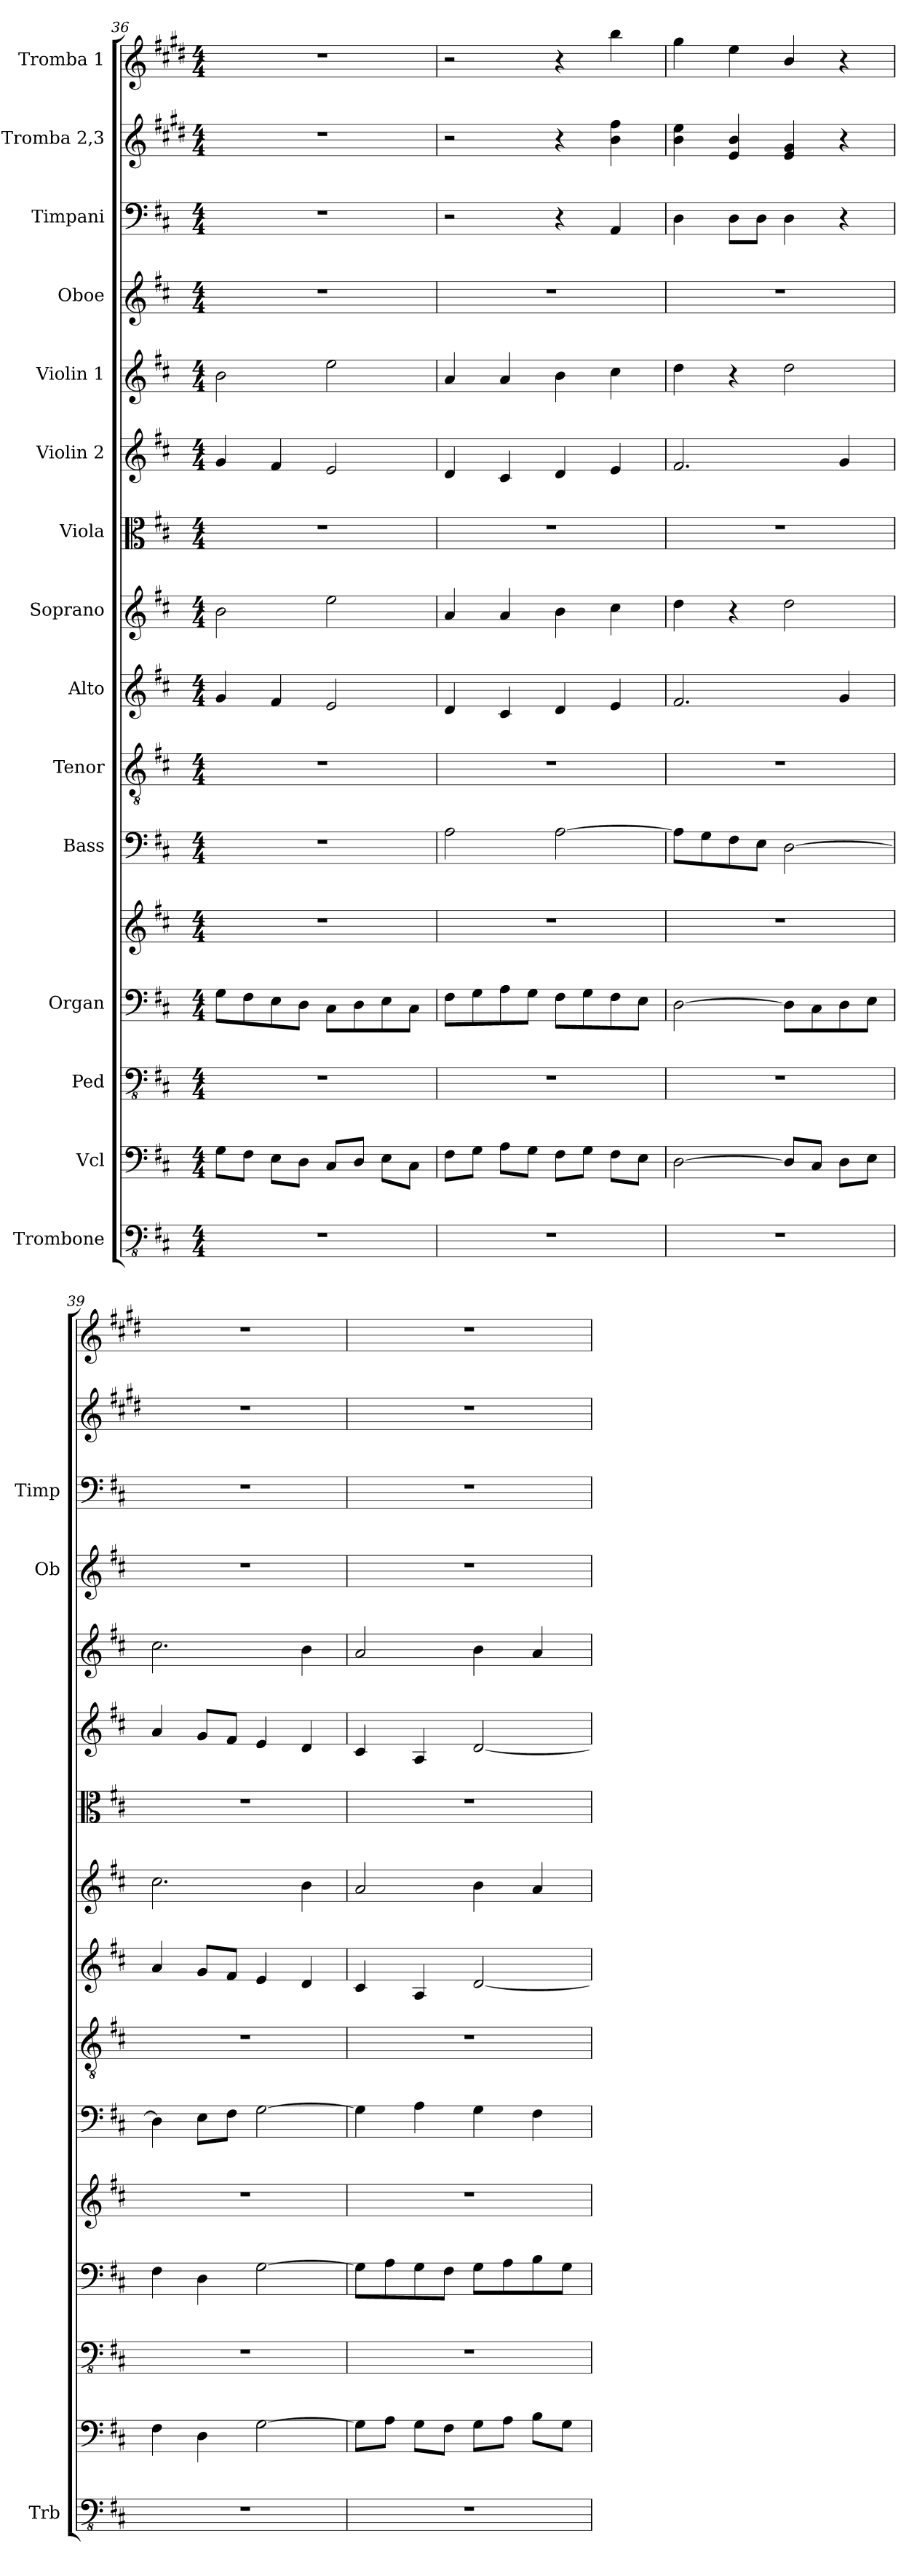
**kern	**kern	**kern	**kern	**kern	**kern	**kern	**kern	**kern	**kern	**kern	**kern	**kern	**kern	**kern	**kern
*part15	*part14	*part13	*part12	*part12	*part11	*part10	*part9	*part8	*part7	*part6	*part5	*part4	*part3	*part2	*part1
*staff16	*staff15	*staff14	*staff13	*staff12	*staff11	*staff10	*staff9	*staff8	*staff7	*staff6	*staff5	*staff4	*staff3	*staff2	*staff1
*I"Trombone	*I"Vcl	*I"Ped	*I"Organ	*	*I"Bass	*I"Tenor	*I"Alto	*I"Soprano	*I"Viola	*I"Violin 2	*I"Violin 1	*I"Oboe	*I"Timpani	*I"Tromba 2,3	*I"Tromba 1
*I'Trb	*	*	*	*	*	*	*	*	*	*	*	*I'Ob	*I'Timp	*	*
*clefFv4	*clefF4	*clefFv4	*clefF4	*clefG2	*clefF4	*clefGv2	*clefG2	*clefG2	*clefC3	*clefG2	*clefG2	*clefG2	*clefF4	*clefG2	*clefG2
*	*	*	*	*	*	*	*	*	*	*	*	*	*	*ITrd1c2	*ITrd1c2
*k[f#c#]	*k[f#c#]	*k[f#c#]	*k[f#c#]	*k[f#c#]	*k[f#c#]	*k[f#c#]	*k[f#c#]	*k[f#c#]	*k[f#c#]	*k[f#c#]	*k[f#c#]	*k[f#c#]	*k[f#c#]	*k[f#c#]	*k[f#c#]
*M4/4	*M4/4	*M4/4	*M4/4	*M4/4	*M4/4	*M4/4	*M4/4	*M4/4	*M4/4	*M4/4	*M4/4	*M4/4	*M4/4	*M4/4	*M4/4
=36	=36	=36	=36	=36	=36	=36	=36	=36	=36	=36	=36	=36	=36	=36	=36
1r	8G\L	1r	8G\L	1r	1r	1r	4g/	2b\	1r	4g/	2b\	1r	1r	1r	1r
.	8F#\J	.	8F#\	.	.	.	.	.	.	.	.	.	.	.	.
.	8E\L	.	8E\	.	.	.	4f#/	.	.	4f#/	.	.	.	.	.
.	8D\J	.	8D\J	.	.	.	.	.	.	.	.	.	.	.	.
.	8C#/L	.	8C#\L	.	.	.	2e/	2ee\	.	2e/	2ee\	.	.	.	.
.	8D/J	.	8D\	.	.	.	.	.	.	.	.	.	.	.	.
.	8E\L	.	8E\	.	.	.	.	.	.	.	.	.	.	.	.
.	8C#\J	.	8C#\J	.	.	.	.	.	.	.	.	.	.	.	.
=37	=37	=37	=37	=37	=37	=37	=37	=37	=37	=37	=37	=37	=37	=37	=37
1r	8F#\L	1r	8F#\L	1r	2A\	1r	4d/	4a/	1r	4d/	4a/	1r	2r	2r	2r
.	8G\J	.	8G\	.	.	.	.	.	.	.	.	.	.	.	.
.	8A\L	.	8A\	.	.	.	4c#/	4a/	.	4c#/	4a/	.	.	.	.
.	8G\J	.	8G\J	.	.	.	.	.	.	.	.	.	.	.	.
.	8F#\L	.	8F#\L	.	[2A\	.	4d/	4b\	.	4d/	4b\	.	4r	4r	4r
.	8G\J	.	8G\	.	.	.	.	.	.	.	.	.	.	.	.
.	8F#\L	.	8F#\	.	.	.	4e/	4cc#\	.	4e/	4cc#\	.	4AA/	4a\ 4ee\	4aa\
.	8E\J	.	8E\J	.	.	.	.	.	.	.	.	.	.	.	.
=38	=38	=38	=38	=38	=38	=38	=38	=38	=38	=38	=38	=38	=38	=38	=38
1r	[2D\	1r	[2D\	1r	8A\L]	1r	2.f#/	4dd\	1r	2.f#/	4dd\	1r	4D\	4a\ 4dd\	4ff#\
.	.	.	.	.	8G\	.	.	.	.	.	.	.	.	.	.
.	.	.	.	.	8F#\	.	.	4r	.	.	4r	.	8D\L	4d/ 4a/	4dd\
.	.	.	.	.	8E\J	.	.	.	.	.	.	.	8D\J	.	.
.	8D/L]	.	8D\L]	.	[2D\	.	.	2dd\	.	.	2dd\	.	4D\	4d/ 4f#/	4a/
.	8C#/J	.	8C#\	.	.	.	.	.	.	.	.	.	.	.	.
.	8D\L	.	8D\	.	.	.	4g/	.	.	4g/	.	.	4r	4r	4r
.	8E\J	.	8E\J	.	.	.	.	.	.	.	.	.	.	.	.
!!LO:PB:g=z
=39	=39	=39	=39	=39	=39	=39	=39	=39	=39	=39	=39	=39	=39	=39	=39
1r	4F#\	1r	4F#\	1r	4D\]	1r	4a/	2.cc#\	1r	4a/	2.cc#\	1r	1r	1r	1r
.	4D\	.	4D\	.	8E\L	.	8g/L	.	.	8g/L	.	.	.	.	.
.	.	.	.	.	8F#\J	.	8f#/J	.	.	8f#/J	.	.	.	.	.
.	[2G\	.	[2G\	.	[2G\	.	4e/	.	.	4e/	.	.	.	.	.
.	.	.	.	.	.	.	4d/	4b\	.	4d/	4b\	.	.	.	.
=40	=40	=40	=40	=40	=40	=40	=40	=40	=40	=40	=40	=40	=40	=40	=40
1r	8G\L]	1r	8G\L]	1r	4G\]	1r	4c#/	2a/	1r	4c#/	2a/	1r	1r	1r	1r
.	8A\J	.	8A\	.	.	.	.	.	.	.	.	.	.	.	.
.	8G\L	.	8G\	.	4A\	.	4A/	.	.	4A/	.	.	.	.	.
.	8F#\J	.	8F#\J	.	.	.	.	.	.	.	.	.	.	.	.
.	8G\L	.	8G\L	.	4G\	.	[2d/	4b\	.	[2d/	4b\	.	.	.	.
.	8A\J	.	8A\	.	.	.	.	.	.	.	.	.	.	.	.
.	8B\L	.	8B\	.	4F#\	.	.	4a/	.	.	4a/	.	.	.	.
.	8G\J	.	8G\J	.	.	.	.	.	.	.	.	.	.	.	.
=	=	=	=	=	=	=	=	=	=	=	=	=	=	=	=
*-	*-	*-	*-	*-	*-	*-	*-	*-	*-	*-	*-	*-	*-	*-	*-
